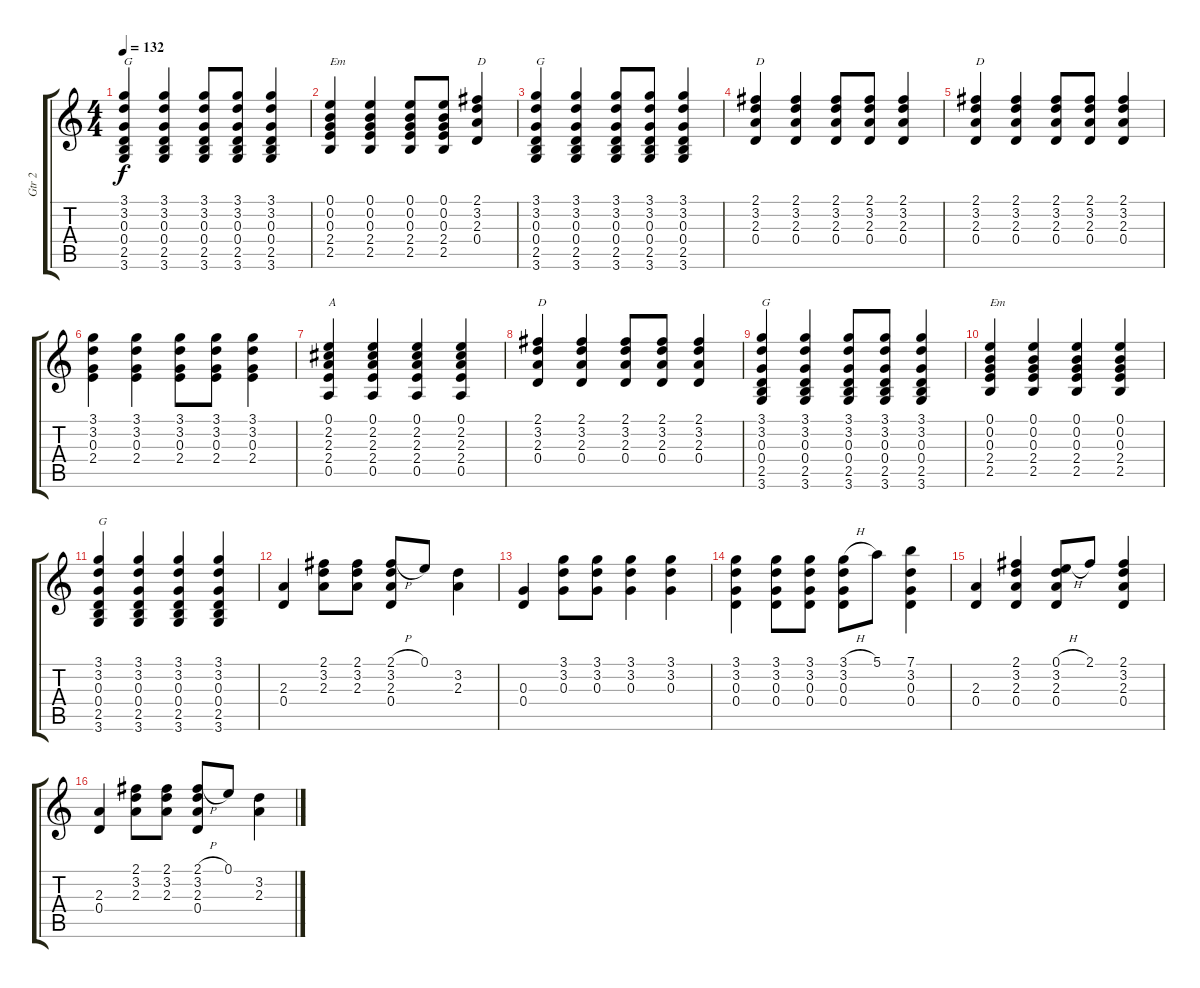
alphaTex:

\track ("Gtr 2" "Gtr 2") {instrument acousticguitarnylon}
\staff {score tabs}
\tuning (E4 B3 G3 D3 A2 E2) {hide}
\ts (4 4)
\tempo 132
\clef g2
\ks c
(3.1 3.2 0.3 0.4 2.5 3.6).4{txt "G" dy f} (3.1 3.2 0.3 0.4 2.5 3.6).4 (3.1 3.2 0.3 0.4 2.5 3.6).8 (3.1 3.2 0.3 0.4 2.5 3.6).8 (3.1 3.2 0.3 0.4 2.5 3.6).4 |
(0.1 0.2 0.3 2.4 2.5).4{txt "Em"} (0.1 0.2 0.3 2.4 2.5).4 (0.1 0.2 0.3 2.4 2.5).8 (0.1 0.2 0.3 2.4 2.5).8 (2.1 3.2 2.3 0.4).4{txt "D"} |
(3.1 3.2 0.3 0.4 2.5 3.6).4{txt "G"} (3.1 3.2 0.3 0.4 2.5 3.6).4 (3.1 3.2 0.3 0.4 2.5 3.6).8 (3.1 3.2 0.3 0.4 2.5 3.6).8 (3.1 3.2 0.3 0.4 2.5 3.6).4 |
(2.1 3.2 2.3 0.4).4{txt "D"} (2.1 3.2 2.3 0.4).4 (2.1 3.2 2.3 0.4).8 (2.1 3.2 2.3 0.4).8 (2.1 3.2 2.3 0.4).4 |
(2.1 3.2 2.3 0.4).4{txt "D"} (2.1 3.2 2.3 0.4).4 (2.1 3.2 2.3 0.4).8 (2.1 3.2 2.3 0.4).8 (2.1 3.2 2.3 0.4).4 |
(3.1 3.2 0.3 2.4).4 (3.1 3.2 0.3 2.4).4 (3.1 3.2 0.3 2.4).8 (3.1 3.2 0.3 2.4).8 (3.1 3.2 0.3 2.4).4 |
(0.1 2.2 2.3 2.4 0.5).4{txt "A"} (0.1 2.2 2.3 2.4 0.5).4 (0.1 2.2 2.3 2.4 0.5).4 (0.1 2.2 2.3 2.4 0.5).4 |
(2.1 3.2 2.3 0.4).4{txt "D"} (2.1 3.2 2.3 0.4).4 (2.1 3.2 2.3 0.4).8 (2.1 3.2 2.3 0.4).8 (2.1 3.2 2.3 0.4).4 |
(3.1 3.2 0.3 0.4 2.5 3.6).4{txt "G"} (3.1 3.2 0.3 0.4 2.5 3.6).4 (3.1 3.2 0.3 0.4 2.5 3.6).8 (3.1 3.2 0.3 0.4 2.5 3.6).8 (3.1 3.2 0.3 0.4 2.5 3.6).4 |
(0.1 0.2 0.3 2.4 2.5).4{txt "Em"} (0.1 0.2 0.3 2.4 2.5).4 (0.1 0.2 0.3 2.4 2.5).4 (0.1 0.2 0.3 2.4 2.5).4 |
(3.1 3.2 0.3 0.4 2.5 3.6).4{txt "G"} (3.1 3.2 0.3 0.4 2.5 3.6).4 (3.1 3.2 0.3 0.4 2.5 3.6).4 (3.1 3.2 0.3 0.4 2.5 3.6).4 |
(2.3 0.4).4 (2.1 3.2 2.3).8 (2.1 3.2 2.3).8 (2.1{h} 3.2 2.3 0.4).8 0.1.8 (3.2 2.3).4 |
(0.3 0.4).4 (3.1 3.2 0.3).8 (3.1 3.2 0.3).8 (3.1 3.2 0.3).4 (3.1 3.2 0.3).4 |
(3.1 3.2 0.3 0.4).4 (3.1 3.2 0.3 0.4).8 (3.1 3.2 0.3 0.4).8 (3.1{h} 3.2 0.3 0.4).8 5.1.8 (7.1 3.2 0.3 0.4).4 |
(2.3 0.4).4 (2.1 3.2 2.3 0.4).4 (0.1{h} 3.2 2.3 0.4).8 2.1.8 (2.1 3.2 2.3 0.4).4 |
(2.3 0.4).4 (2.1 3.2 2.3).8 (2.1 3.2 2.3).8 (2.1{h} 3.2 2.3 0.4).8 0.1.8 (3.2 2.3).4
